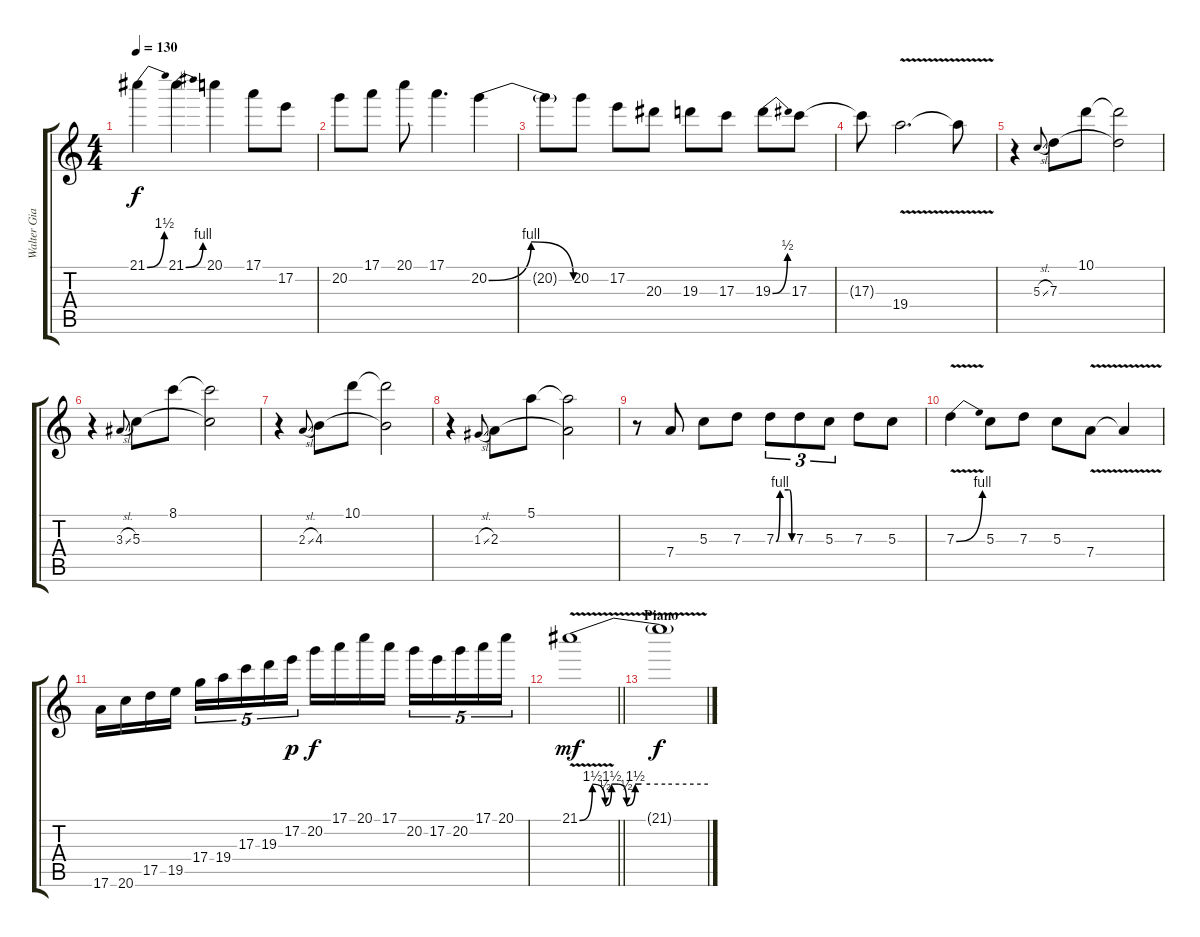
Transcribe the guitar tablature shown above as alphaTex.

\track ("Walter Giardino" "Walter Gia") {instrument distortionguitar}
\staff {score tabs}
\tuning (E4 B3 G3 D3 A2 E2) {hide}
\ts (4 4)
\tempo 130
\clef g2
\ks c
21.1{be (bend 0 0 60 6)}.4{dy f} 21.1{be (bend 0 0 60 4)}.4 20.1.4 17.1.8 17.2.8 |
20.2.8 17.1.8 20.1.8 17.1.4{d} 20.2{be (bendrelease 0 0 15 4 46 4 60 0)}.4 |
20.2{t}.8 20.2.8 17.2.8 20.3.8 19.3.8 17.3.8 19.3{be (bend 0 0 60 2)}.8 17.3.8 |
17.3{t}.8 19.4{v}.2{d} 19.4{t}.8 |
r.4 5.3{sl}.8{gr onbeat} 7.3.8 10.1.8 (10.1{t} 7.3{t}).2 |
r.4 3.3{sl}.8{gr onbeat} 5.3.8 8.1.8 (8.1{t} 5.3{t}).2 |
r.4 2.3{sl}.8{gr onbeat} 4.3.8 10.1.8 (10.1{t} 4.3{t}).2 |
r.4 1.3{sl}.8{gr onbeat} 2.3.8 5.1.8 (5.1{t} 2.3{t}).2 |
r.8 7.4.8 5.3.8 7.3.8 7.3{be (custom 0 0 15 4 46 4 51 4 60 0)}.8{tu (3 2)} 7.3.8{tu (3 2)} 5.3.8{tu (3 2)} 7.3.8 5.3.8 |
7.3{be (bend 0 0 60 4) v}.4 5.3.8 7.3.8 5.3.8 7.4{v}.8 7.4{t}.4 |
17.6.16 20.6.16 17.5.16 19.5.16 17.4.16{tu (5 4)} 19.4.16{tu (5 4)} 17.3.16{tu (5 4)} 19.3.16{tu (5 4)} 17.2.16{tu (5 4) dy p} 20.2.16{dy f} 17.1.16 20.1.16 17.1.16 20.2.16{tu (5 4)} 17.2.16{tu (5 4)} 20.2.16{tu (5 4)} 17.1.16{tu (5 4)} 20.1.16{tu (5 4)} |
\barLineRight lightlight
21.1{be (custom 0 0 6 6 12 2 15 6 18 6 22 2 26 6 29 6 33 6 40 6 60 6) v}.1{dy mf volume 5} |
\section ("" "Piano")
21.1{t}.1{dy f}
